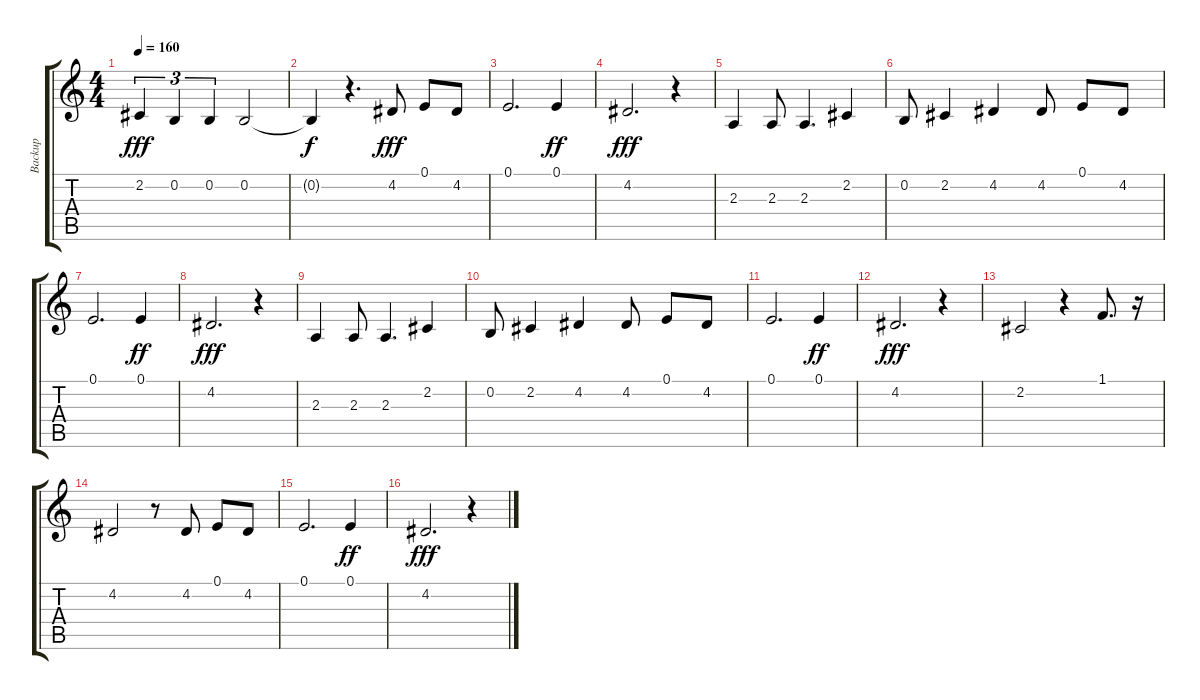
\track ("Backup" "Backup") {instrument altosax}
\staff {score tabs}
\tuning (E4 B3 G3 D3 A2 E2) {hide}
\ts (4 4)
\tempo 160
\clef g2
\ks c
2.2.4{tu (3 2) dy fff} 0.2.4{tu (3 2)} 0.2.4{tu (3 2)} 0.2.2 |
0.2{t}.4{dy f} r.4{d} 4.2.8{dy fff} 0.1.8 4.2.8 |
0.1.2{d} 0.1.4{dy ff} |
4.2.2{d dy fff} r.4 |
2.3.4 2.3.8 2.3.4{d} 2.2.4 |
0.2.8 2.2.4 4.2.4 4.2.8 0.1.8 4.2.8 |
0.1.2{d} 0.1.4{dy ff} |
4.2.2{d dy fff} r.4 |
2.3.4 2.3.8 2.3.4{d} 2.2.4 |
0.2.8 2.2.4 4.2.4 4.2.8 0.1.8 4.2.8 |
0.1.2{d} 0.1.4{dy ff} |
4.2.2{d dy fff} r.4 |
2.2.2 r.4 1.1.8{d} r.16 |
4.2.2 r.8 4.2.8 0.1.8 4.2.8 |
0.1.2{d} 0.1.4{dy ff} |
4.2.2{d dy fff} r.4
